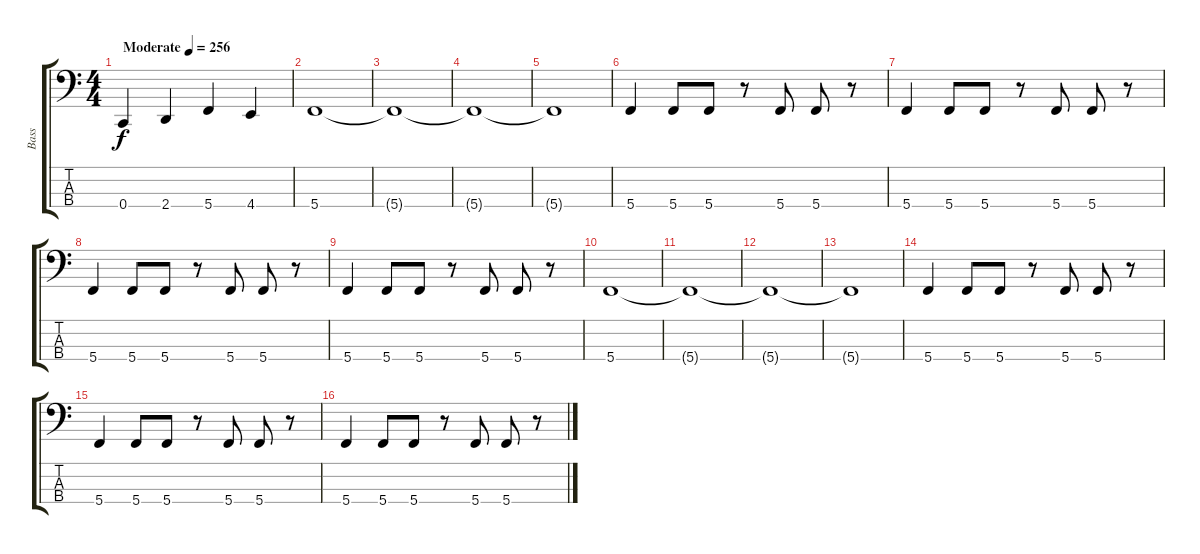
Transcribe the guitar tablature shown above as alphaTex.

\track ("Bass" "Bass") {instrument electricbassfinger}
\staff {score tabs}
\tuning (F2 C2 G1 C1) {hide}
\ts (4 4)
\tempo (256 "Moderate")
\clef f4
\ks c
0.4.4{dy f instrument electricbassfinger} 2.4.4 5.4.4 4.4.4 |
5.4.1 |
5.4{t}.1 |
5.4{t}.1 |
5.4{t}.1 |
5.4.4 5.4.8 5.4.8 r.8 5.4.8 5.4.8 r.8 |
5.4.4 5.4.8 5.4.8 r.8 5.4.8 5.4.8 r.8 |
5.4.4 5.4.8 5.4.8 r.8 5.4.8 5.4.8 r.8 |
5.4.4 5.4.8 5.4.8 r.8 5.4.8 5.4.8 r.8 |
5.4.1 |
5.4{t}.1 |
5.4{t}.1 |
5.4{t}.1 |
5.4.4 5.4.8 5.4.8 r.8 5.4.8 5.4.8 r.8 |
5.4.4 5.4.8 5.4.8 r.8 5.4.8 5.4.8 r.8 |
5.4.4 5.4.8 5.4.8 r.8 5.4.8 5.4.8 r.8
